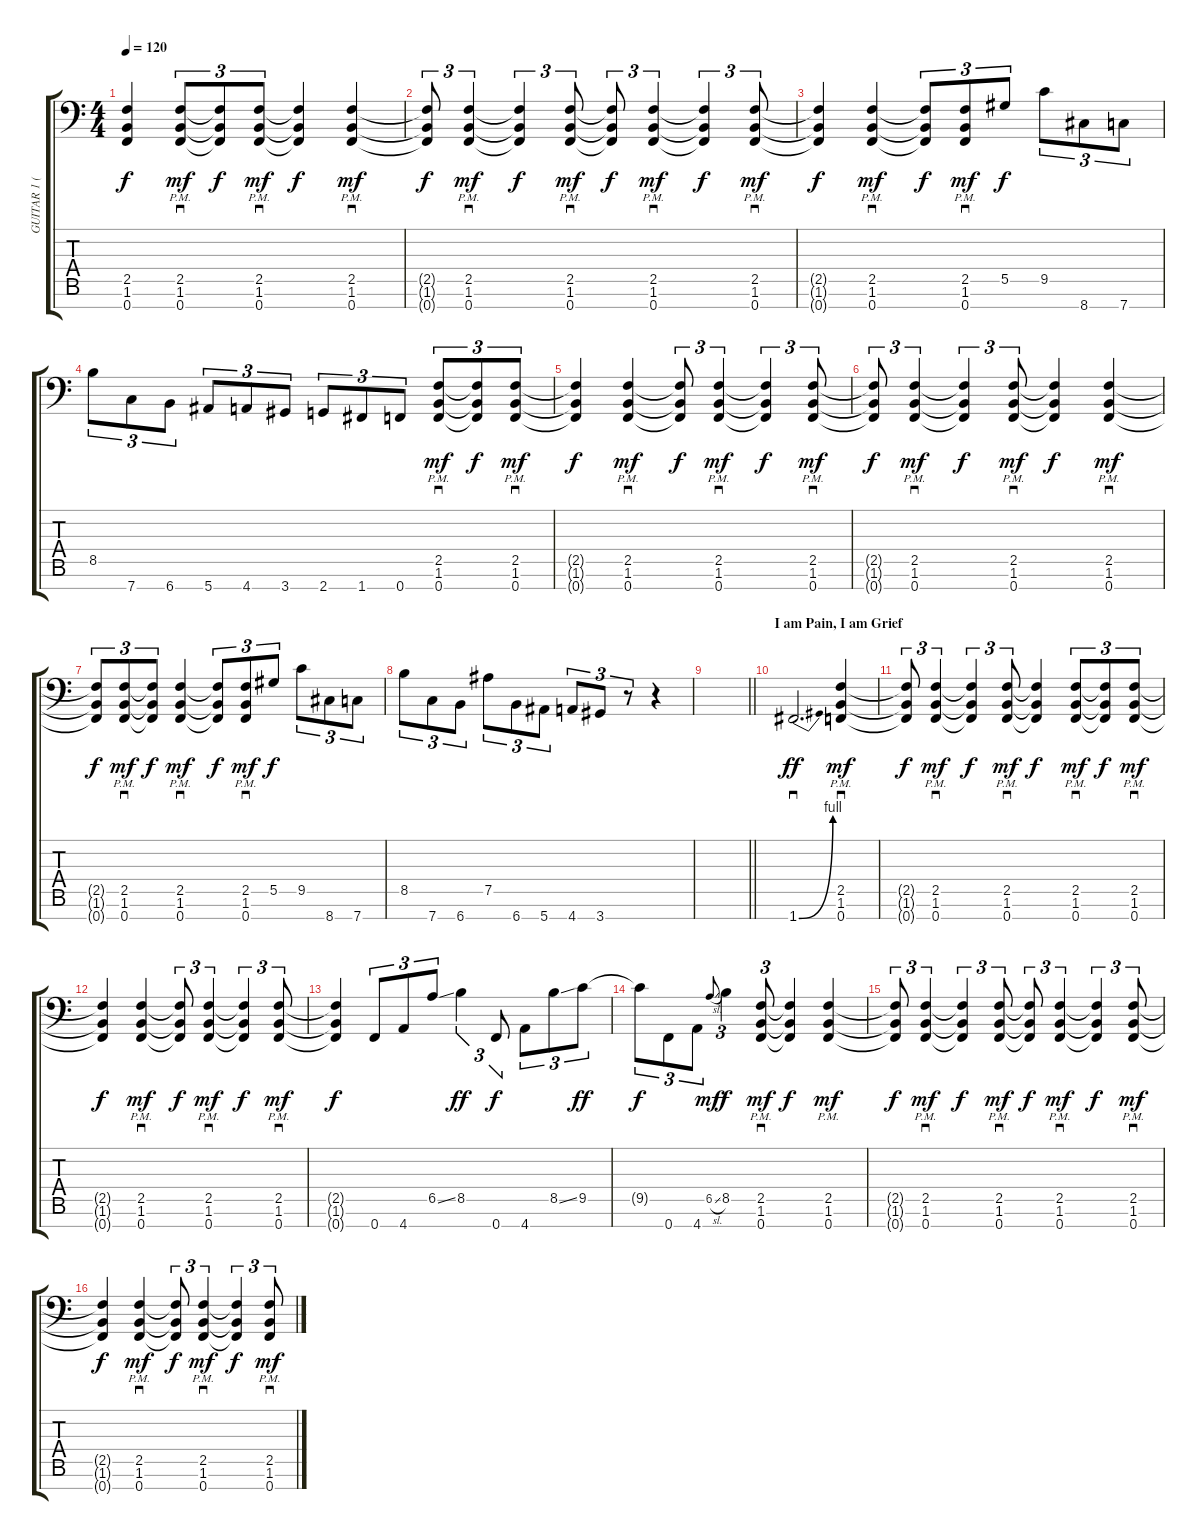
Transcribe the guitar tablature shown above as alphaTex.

\track ("GUITAR 1 (Fredrik Thordendal)" "GUITAR 1 (") {instrument overdrivenguitar}
\staff {score tabs}
\tuning (Bb3 F3 Db3 Ab2 Eb2 Bb1 F1) {hide}
\ts (4 4)
\tempo 120
\clef f4
\ks c
(2.5{t} 1.6{t} 0.7{t}).4{dy f} (2.5{pm} 1.6{pm} 0.7{pm}).8{sd tu (3 2) dy mf} (2.5{t} 1.6{t} 0.7{t}).8{tu (3 2) dy f} (2.5{pm} 1.6{pm} 0.7{pm}).8{sd tu (3 2) dy mf} (2.5{t} 1.6{t} 0.7{t}).4{dy f} (2.5{pm} 1.6{pm} 0.7{pm}).4{sd dy mf} |
(2.5{t} 1.6{t} 0.7{t}).8{tu (3 2) dy f} (2.5{pm} 1.6{pm} 0.7{pm}).4{sd tu (3 2) dy mf} (2.5{t} 1.6{t} 0.7{t}).4{tu (3 2) dy f} (2.5{pm} 1.6{pm} 0.7{pm}).8{sd tu (3 2) dy mf} (2.5{t} 1.6{t} 0.7{t}).8{tu (3 2) dy f} (2.5{pm} 1.6{pm} 0.7{pm}).4{sd tu (3 2) dy mf} (2.5{t} 1.6{t} 0.7{t}).4{tu (3 2) dy f} (2.5{pm} 1.6{pm} 0.7{pm}).8{sd tu (3 2) dy mf} |
(2.5{t} 1.6{t} 0.7{t}).4{dy f} (2.5{pm} 1.6{pm} 0.7{pm}).4{sd dy mf} (2.5{t} 1.6{t} 0.7{t}).8{tu (3 2) dy f} (2.5{pm} 1.6{pm} 0.7{pm}).8{sd tu (3 2) dy mf} 5.5.8{tu (3 2) dy f} 9.5.8{tu (3 2)} 8.7.8{tu (3 2)} 7.7.8{tu (3 2)} |
8.5.8{tu (3 2)} 7.7.8{tu (3 2)} 6.7.8{tu (3 2)} 5.7.8{tu (3 2)} 4.7.8{tu (3 2)} 3.7.8{tu (3 2)} 2.7.8{tu (3 2)} 1.7.8{tu (3 2)} 0.7.8{tu (3 2)} (2.5{pm} 1.6{pm} 0.7{pm}).8{sd tu (3 2) dy mf} (2.5{t} 1.6{t} 0.7{t}).8{tu (3 2) dy f} (2.5{pm} 1.6{pm} 0.7{pm}).8{sd tu (3 2) dy mf} |
(2.5{t} 1.6{t} 0.7{t}).4{dy f} (2.5{pm} 1.6{pm} 0.7{pm}).4{sd dy mf} (2.5{t} 1.6{t} 0.7{t}).8{tu (3 2) dy f} (2.5{pm} 1.6{pm} 0.7{pm}).4{sd tu (3 2) dy mf} (2.5{t} 1.6{t} 0.7{t}).4{tu (3 2) dy f} (2.5{pm} 1.6{pm} 0.7{pm}).8{sd tu (3 2) dy mf} |
(2.5{t} 1.6{t} 0.7{t}).8{tu (3 2) dy f} (2.5{pm} 1.6{pm} 0.7{pm}).4{sd tu (3 2) dy mf} (2.5{t} 1.6{t} 0.7{t}).4{tu (3 2) dy f} (2.5{pm} 1.6{pm} 0.7{pm}).8{sd tu (3 2) dy mf} (2.5{t} 1.6{t} 0.7{t}).4{dy f} (2.5{pm} 1.6{pm} 0.7{pm}).4{sd dy mf} |
(2.5{t} 1.6{t} 0.7{t}).8{tu (3 2) dy f} (2.5{pm} 1.6{pm} 0.7{pm}).8{sd tu (3 2) dy mf} (2.5{t} 1.6{t} 0.7{t}).8{tu (3 2) dy f} (2.5{pm} 1.6{pm} 0.7{pm}).4{sd dy mf} (2.5{t} 1.6{t} 0.7{t}).8{tu (3 2) dy f} (2.5{pm} 1.6{pm} 0.7{pm}).8{sd tu (3 2) dy mf} 5.5.8{tu (3 2) dy f} 9.5.8{tu (3 2)} 8.7.8{tu (3 2)} 7.7.8{tu (3 2)} |
8.5.8{tu (3 2)} 7.7.8{tu (3 2)} 6.7.8{tu (3 2)} 7.5.8{tu (3 2)} 6.7.8{tu (3 2)} 5.7.8{tu (3 2)} 4.7.8{tu (3 2)} 3.7.8{tu (3 2)} r.8{tu (3 2)} r.4 |
\barLineRight lightlight
|
\section ("" "I am Pain, I am Grief")
1.7{be (bend 0 0 60 4)}.2{d sd dy ff} (2.5{pm} 1.6{pm} 0.7{pm}).4{sd dy mf} |
(2.5{t} 1.6{t} 0.7{t}).8{tu (3 2) dy f} (2.5{pm} 1.6{pm} 0.7{pm}).4{sd tu (3 2) dy mf} (2.5{t} 1.6{t} 0.7{t}).4{tu (3 2) dy f} (2.5{pm} 1.6{pm} 0.7{pm}).8{sd tu (3 2) dy mf} (2.5{t} 1.6{t} 0.7{t}).4{dy f} (2.5{pm} 1.6{pm} 0.7{pm}).8{sd tu (3 2) dy mf} (2.5{t} 1.6{t} 0.7{t}).8{tu (3 2) dy f} (2.5{pm} 1.6{pm} 0.7{pm}).8{sd tu (3 2) dy mf} |
(2.5{t} 1.6{t} 0.7{t}).4{dy f} (2.5{pm} 1.6{pm} 0.7{pm}).4{sd dy mf} (2.5{t} 1.6{t} 0.7{t}).8{tu (3 2) dy f} (2.5{pm} 1.6{pm} 0.7{pm}).4{sd tu (3 2) dy mf} (2.5{t} 1.6{t} 0.7{t}).4{tu (3 2) dy f} (2.5{pm} 1.6{pm} 0.7{pm}).8{sd tu (3 2) dy mf} |
(2.5{t} 1.6{t} 0.7{t}).4{dy f} 0.7.8{tu (3 2)} 4.7.8{tu (3 2)} 6.5{ss}.8{tu (3 2)} 8.5.4{tu (3 2) dy ff} 0.7.8{tu (3 2) dy f} 4.7.8{tu (3 2)} 8.5{ss}.8{tu (3 2)} 9.5.8{tu (3 2) dy ff} |
9.5{t}.8{tu (3 2) dy f} 0.7.8{tu (3 2)} 4.7.8{tu (3 2)} 6.5{sl}.8{gr onbeat dy mf} 8.5.4{tu (3 2) dy f} (2.5{pm} 1.6{pm} 0.7{pm}).8{sd tu (3 2) dy mf} (2.5{t} 1.6{t} 0.7{t}).4{dy f} (2.5{pm} 1.6{pm} 0.7{pm}).4{dy mf} |
(2.5{t} 1.6{t} 0.7{t}).8{tu (3 2) dy f} (2.5{pm} 1.6{pm} 0.7{pm}).4{sd tu (3 2) dy mf} (2.5{t} 1.6{t} 0.7{t}).4{tu (3 2) dy f} (2.5{pm} 1.6{pm} 0.7{pm}).8{sd tu (3 2) dy mf} (2.5{t} 1.6{t} 0.7{t}).8{tu (3 2) dy f} (2.5{pm} 1.6{pm} 0.7{pm}).4{sd tu (3 2) dy mf} (2.5{t} 1.6{t} 0.7{t}).4{tu (3 2) dy f} (2.5{pm} 1.6{pm} 0.7{pm}).8{sd tu (3 2) dy mf} |
(2.5{t} 1.6{t} 0.7{t}).4{dy f} (2.5{pm} 1.6{pm} 0.7{pm}).4{sd dy mf} (2.5{t} 1.6{t} 0.7{t}).8{tu (3 2) dy f} (2.5{pm} 1.6{pm} 0.7{pm}).4{sd tu (3 2) dy mf} (2.5{t} 1.6{t} 0.7{t}).4{tu (3 2) dy f} (2.5{pm} 1.6{pm} 0.7{pm}).8{sd tu (3 2) dy mf}
